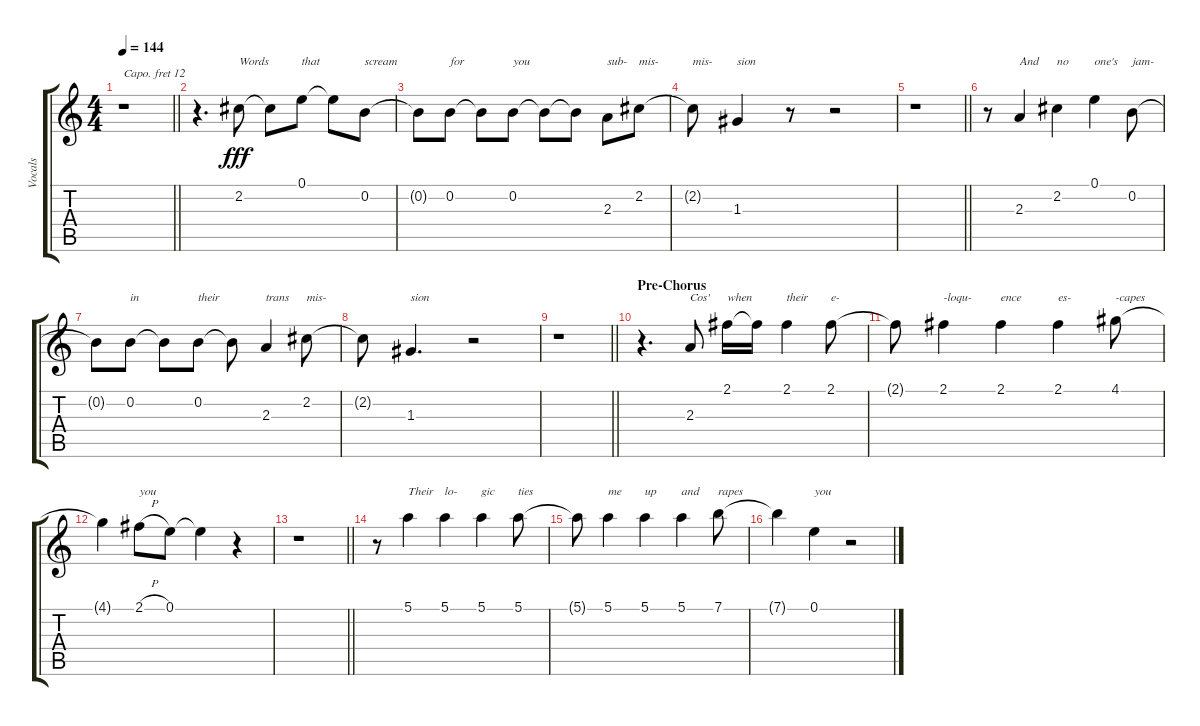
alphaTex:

\track ("Vocals" "Vocals") {instrument oboe}
\staff {score tabs}
\capo 12
\tuning (E4 B3 G3 D3 A2 E2) {hide}
\ts (4 4)
\tempo 144
\clef g2
\barLineRight lightlight
\ks c
r.1{dy fff} |
r.4{d} 2.2.8{txt "Words"} 2.2{t}.8 0.1.8{txt "that"} 0.1{t}.8 0.2.8{txt "scream"} |
0.2{t}.8 0.2.8{txt "for"} 0.2{t}.8 0.2.8{txt "you"} 0.2{t}.8 0.2{t}.8 2.3.8{txt "sub-"} 2.2.8{txt "mis-"} |
2.2{t}.8{txt "mis-"} 1.3.4{txt "sion"} r.8 r.2 |
\barLineRight lightlight
r.1 |
r.8 2.3.4{txt "And"} 2.2.4{txt "no"} 0.1.4{txt "one's"} 0.2.8{txt "jam-"} |
0.2{t}.8 0.2.8{txt "in"} 0.2{t}.8 0.2.8{txt "their"} 0.2{t}.8 2.3.4{txt "trans"} 2.2.8{txt "mis-"} |
2.2{t}.8 1.3.4{d txt "sion"} r.2 |
\barLineRight lightlight
r.1 |
\section ("" "Pre-Chorus")
r.4{d} 2.3.8{txt "Cos'"} 2.1.16{txt "when"} 2.1{t}.16 2.1.4{txt "their"} 2.1.8{txt "e-"} |
2.1{t}.8 2.1.4{txt "-loqu-"} 2.1.4{txt "ence"} 2.1.4{txt "es-"} 4.1.8{txt "-capes"} |
4.1{t}.4 2.1{h}.8{txt "you"} 0.1.8 0.1{t}.4 r.4 |
\barLineRight lightlight
r.1 |
r.8 5.1.4{txt "Their"} 5.1.4{txt "lo-"} 5.1.4{txt "gic"} 5.1.8{txt "ties"} |
5.1{t}.8 5.1.4{txt "me"} 5.1.4{txt "up"} 5.1.4{txt "and"} 7.1.8{txt "rapes"} |
7.1{t}.4 0.1.4{txt "you"} r.2
